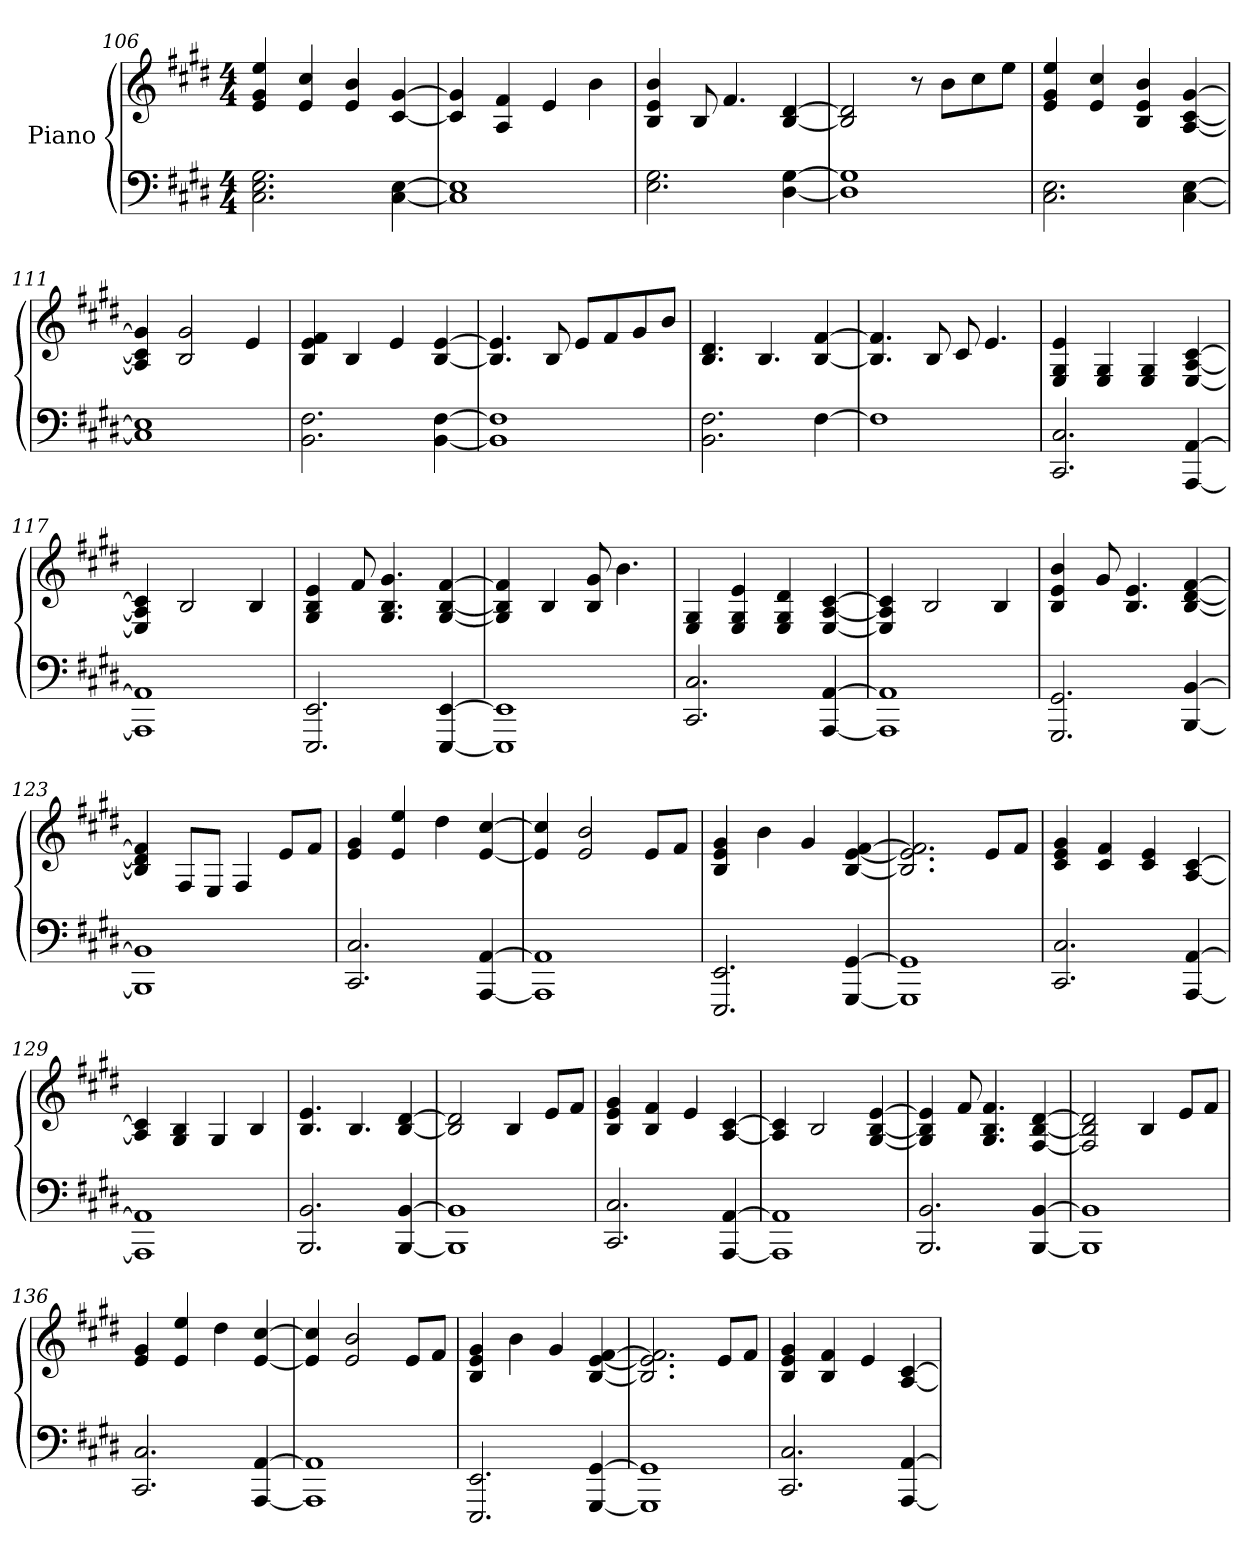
**kern	**kern
*part1	*part1
*staff2	*staff1
*I"Piano	*
*clefF4	*clefG2
*k[f#c#g#d#]	*k[f#c#g#d#]
*M4/4	*M4/4
=106	=106
2.C#\ 2.E\ 2.G#\	4e/ 4g#/ 4ee/
.	4e/ 4cc#/
.	4e/ 4b/
[4C#\ [4E\	[4c#/ [4g#/
=107	=107
1C#] 1E]	4c#/] 4g#/]
.	4A/ 4f#/
.	4e/
.	4b\
=108	=108
2.E\ 2.G#\	4B/ 4e/ 4b/
.	8B/
.	4.f#/
[4D#\ [4G#\	[4B/ [4d#/
=109	=109
1D#] 1G#]	2B/] 2d#/]
.	8r
.	8b\L
.	8cc#\
.	8ee\J
!!LO:LB:g=z
=110	=110
2.C#\ 2.E\	4e/ 4g#/ 4ee/
.	4e/ 4cc#/
.	4B/ 4e/ 4b/
[4C#\ [4E\	[4A/ [4c#/ [4g#/
=111	=111
1C#] 1E]	4A/] 4c#/] 4g#/]
.	2B/ 2g#/
.	4e/
=112	=112
2.BB\ 2.F#\	4B/ 4e/ 4f#/
.	4B/
.	4e/
[4BB\ [4F#\	[4B/ [4e/
=113	=113
1BB] 1F#]	4.B/] 4.e/]
.	8B/
.	8e/L
.	8f#/
.	8g#/
.	8b/J
=114	=114
2.BB\ 2.F#\	4.B/ 4.d#/
.	4.B/
[4F#\	[4B/ [4f#/
=115	=115
1F#]	4.B/] 4.f#/]
.	8B/
.	8c#/
.	4.e/
!!LO:LB:g=z
=116	=116
2.CC#/ 2.C#/	4E/ 4G#/ 4e/
.	4E/ 4G#/
.	4E/ 4G#/
[4AAA/ [4AA/	[4E/ [4A/ [4c#/
=117	=117
1AAA] 1AA]	4E/] 4A/] 4c#/]
.	2B/
.	4B/
=118	=118
2.EEE/ 2.EE/	4G#/ 4B/ 4e/
.	8f#/
.	4.G#/ 4.B/ 4.g#/
[4EEE/ [4EE/	[4G#/ [4B/ [4f#/
=119	=119
1EEE] 1EE]	4G#/] 4B/] 4f#/]
.	4B/
.	8B/ 8g#/
.	4.b\
=120	=120
2.CC#/ 2.C#/	4E/ 4G#/
.	4E/ 4G#/ 4e/
.	4E/ 4G#/ 4d#/
[4AAA/ [4AA/	[4E/ [4A/ [4c#/
=121	=121
1AAA] 1AA]	4E/] 4A/] 4c#/]
.	2B/
.	4B/
=122	=122
2.GGG#/ 2.GG#/	4B/ 4e/ 4b/
.	8g#/
.	4.B/ 4.e/
[4BBB/ [4BB/	[4B/ [4d#/ [4f#/
!!LO:PB:g=z
=123	=123
1BBB] 1BB]	4B/] 4d#/] 4f#/]
.	8F#/L
.	8E/J
.	4F#/
.	8e/L
.	8f#/J
=124	=124
2.CC#/ 2.C#/	4e/ 4g#/
.	4e/ 4ee/
.	4dd#\
[4AAA/ [4AA/	[4e/ [4cc#/
=125	=125
1AAA] 1AA]	4e/] 4cc#/]
.	2e/ 2b/
.	8e/L
.	8f#/J
=126	=126
2.EEE/ 2.EE/	4B/ 4e/ 4g#/
.	4b\
.	4g#/
[4GGG#/ [4GG#/	[4B/ [4e/ [4f#/
=127	=127
1GGG#] 1GG#]	2.B/] 2.e/] 2.f#/]
.	8e/L
.	8f#/J
=128	=128
2.CC#/ 2.C#/	4c#/ 4e/ 4g#/
.	4c#/ 4f#/
.	4c#/ 4e/
[4AAA/ [4AA/	[4A/ [4c#/
=129	=129
1AAA] 1AA]	4A/] 4c#/]
.	4G#/ 4B/
.	4G#/
.	4B/
!!LO:LB:g=z
=130	=130
2.BBB/ 2.BB/	4.B/ 4.e/
.	4.B/
[4BBB/ [4BB/	[4B/ [4d#/
=131	=131
1BBB] 1BB]	2B/] 2d#/]
.	4B/
.	8e/L
.	8f#/J
=132	=132
2.CC#/ 2.C#/	4B/ 4e/ 4g#/
.	4B/ 4f#/
.	4e/
[4AAA/ [4AA/	[4A/ [4c#/
=133	=133
1AAA] 1AA]	4A/] 4c#/]
.	2B/
.	[4G#/ [4B/ [4e/
=134	=134
2.BBB/ 2.BB/	4G#/] 4B/] 4e/]
.	8f#/
.	4.G#/ 4.B/ 4.f#/
[4BBB/ [4BB/	[4F#/ [4B/ [4d#/
=135	=135
1BBB] 1BB]	2F#/] 2B/] 2d#/]
.	4B/
.	8e/L
.	8f#/J
=136	=136
2.CC#/ 2.C#/	4e/ 4g#/
.	4e/ 4ee/
.	4dd#\
[4AAA/ [4AA/	[4e/ [4cc#/
!!LO:LB:g=z
=137	=137
1AAA] 1AA]	4e/] 4cc#/]
.	2e/ 2b/
.	8e/L
.	8f#/J
=138	=138
2.EEE/ 2.EE/	4B/ 4e/ 4g#/
.	4b\
.	4g#/
[4GGG#/ [4GG#/	[4B/ [4e/ [4f#/
=139	=139
1GGG#] 1GG#]	2.B/] 2.e/] 2.f#/]
.	8e/L
.	8f#/J
=140	=140
2.CC#/ 2.C#/	4B/ 4e/ 4g#/
.	4B/ 4f#/
.	4e/
[4AAA/ [4AA/	[4A/ [4c#/
=	=
*-	*-
